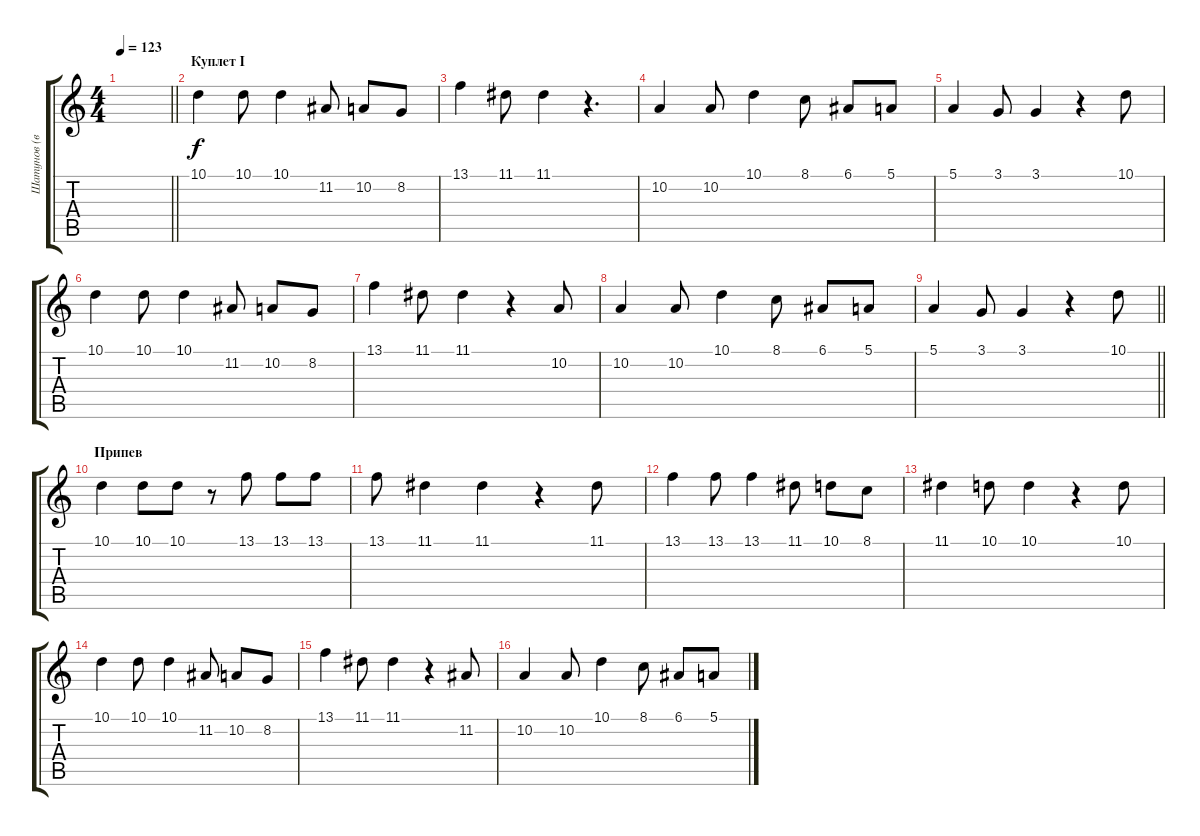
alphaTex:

\track ("Шатунов (вокал)" "Шатунов (в") {instrument lead1square}
\staff {score tabs}
\tuning (E4 B3 G3 D3 A2 E2) {hide}
\ts (4 4)
\tempo 123
\clef g2
\barLineRight lightlight
\ks c
|
\section ("" "Куплет I")
10.1.4 10.1.8 10.1.4 11.2.8 10.2.8 8.2.8 |
13.1.4 11.1.8 11.1.4 r.4{d} |
10.2.4 10.2.8 10.1.4 8.1.8 6.1.8 5.1.8 |
5.1.4 3.1.8 3.1.4 r.4 10.1.8 |
10.1.4 10.1.8 10.1.4 11.2.8 10.2.8 8.2.8 |
13.1.4 11.1.8 11.1.4 r.4 10.2.8 |
10.2.4 10.2.8 10.1.4 8.1.8 6.1.8 5.1.8 |
\barLineRight lightlight
5.1.4 3.1.8 3.1.4 r.4 10.1.8 |
\section ("" "Припев")
10.1.4 10.1.8 10.1.8 r.8 13.1.8 13.1.8 13.1.8 |
13.1.8 11.1.4 11.1.4 r.4 11.1.8 |
13.1.4 13.1.8 13.1.4 11.1.8 10.1.8 8.1.8 |
11.1.4 10.1.8 10.1.4 r.4 10.1.8 |
10.1.4 10.1.8 10.1.4 11.2.8 10.2.8 8.2.8 |
13.1.4 11.1.8 11.1.4 r.4 11.2.8 |
10.2.4 10.2.8 10.1.4 8.1.8 6.1.8 5.1.8
